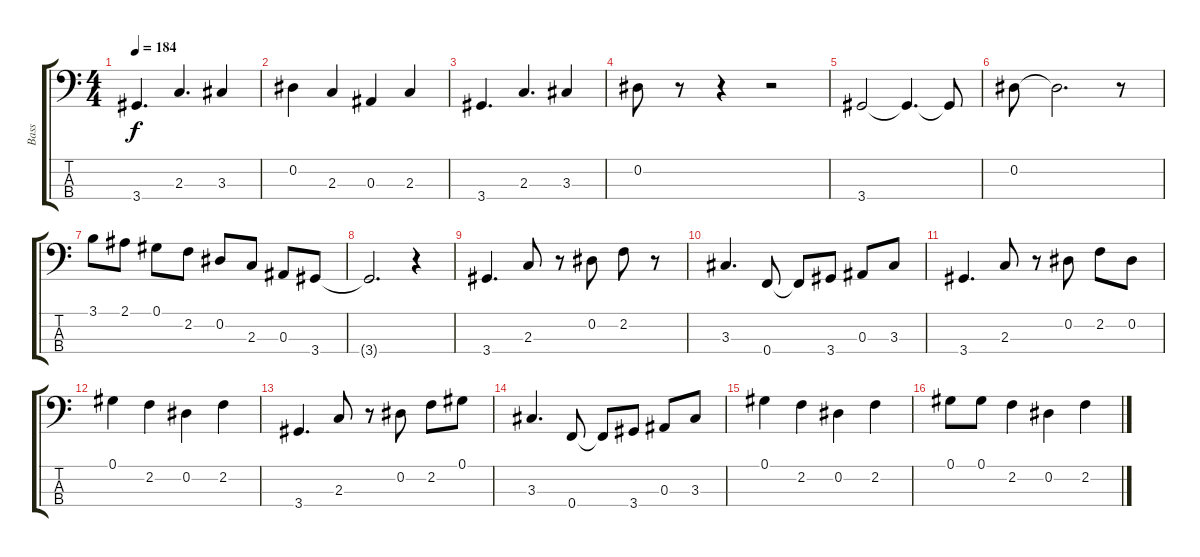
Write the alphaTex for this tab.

\track ("Bass" "Bass") {instrument electricbassfinger}
\staff {score tabs}
\tuning (Ab2 Eb2 Bb1 F1) {hide}
\ts (4 4)
\tempo 184
\clef f4
\ks c
3.4.4{d dy f} 2.3.4{d} 3.3.4 |
0.2.4 2.3.4 0.3.4 2.3.4 |
3.4.4{d} 2.3.4{d} 3.3.4 |
0.2.8 r.8 r.4 r.2 |
3.4.2 3.4{t}.4{d} 3.4{t}.8 |
0.2.8 0.2{t}.2{d} r.8 |
3.1.8 2.1.8 0.1.8 2.2.8 0.2.8 2.3.8 0.3.8 3.4.8 |
3.4{t}.2{d} r.4 |
3.4.4{d} 2.3.8 r.8 0.2.8 2.2.8 r.8 |
3.3.4{d} 0.4.8 0.4{t}.8 3.4.8 0.3.8 3.3.8 |
3.4.4{d} 2.3.8 r.8 0.2.8 2.2.8 0.2.8 |
0.1.4 2.2.4 0.2.4 2.2.4 |
3.4.4{d} 2.3.8 r.8 0.2.8 2.2.8 0.1.8 |
3.3.4{d} 0.4.8 0.4{t}.8 3.4.8 0.3.8 3.3.8 |
0.1.4 2.2.4 0.2.4 2.2.4 |
0.1.8 0.1.8 2.2.4 0.2.4 2.2.4
